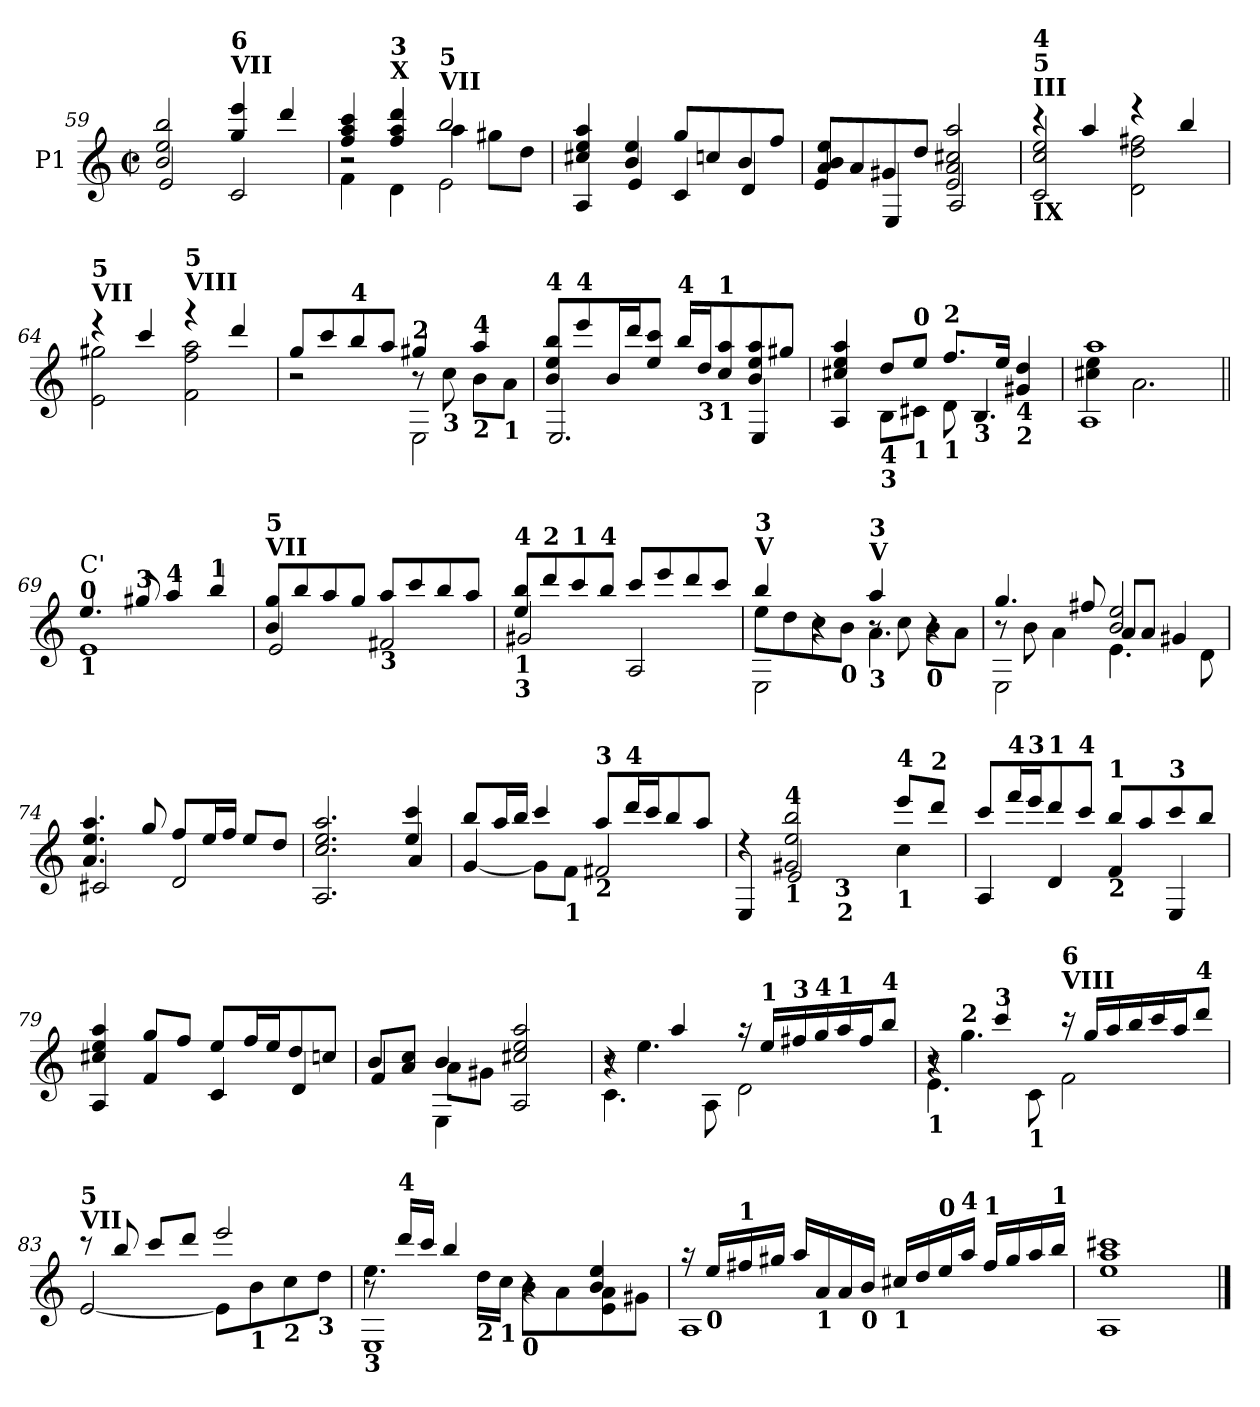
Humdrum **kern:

**kern
*part1
*staff1
*I"P1
*clefG2
*ITrd7c12
*k[]
*C:
*M2/2
*met(c|)
=59
*^
2Bi/ 2ei 2bi	2Ei/
!LO:TX:a:B:t=VII	!
!LO:TX:B:t=6	!
4gi/ 4eei	2Ci/
4ddi/	.
=60	=60
*	*^
4fi/ 4ai 4cci	2r	4Fi\
!LO:TX:a:B:t=X	!	!
!LO:TX:B:t=3	!	!
4fi/ 4ai 4ddi	.	4Di\
!LO:TX:a:B:t=VII	!	!
!LO:TX:B:t=5	!	!
2bi/	4ai\	2Ei\
.	8g#Xi\L	.
.	8di\J	.
*	*v	*v
=61	=61
4c#Xi/ 4ei 4ai	4AAi/
4Bi/ 4ei	4Ei/
8gi/L	4Ci/
8cni/	.
8Bi/	4Di/
8fi/J	.
=62	=62
8Ai/ 8Bi 8eiL	4Ei/
8Ai/	.
8G#Xi/	4EEi/
8di/J	.
2Ei/ 2Ai 2c#Xi 2ai	2AAi/
!!LO:LB:g=z	!!
=63	=63
!LO:TX:a:B:t=III	!
!LO:TX:B:t=5	!
!LO:TX:b:B:t=IX	!
!LO:TX:B:t=4	!
4r	2Ci/ 2ci 2ei
4ai/	.
4r	2Di\ 2di 2f#Xi
4bi/	.
=64	=64
!LO:TX:a:B:t=VII	!
!LO:TX:B:t=5	!
4r	2Ei\ 2g#Xi
4cci/	.
!LO:TX:a:B:t=VIII	!
!LO:TX:B:t=5	!
4r	2Fi\ 2fi 2ai
4ddi/	.
=65	=65
*	*^
8gi/L	2r	2r
8cci/	.	.
!LO:TX:a:B:t=4	!	!
8bi/	.	.
8ai/J	.	.
!LO:TX:a:B:t=2	!	!
4g#Xi/	8r	2EEi\
!	!LO:TX:b:B:t=3	!
.	8ci\	.
!LO:TX:a:B:t=4	!	!
!LO:TX:b:B:t=2	!	!
4ai/	8Bi\L	.
!	!LO:TX:b:B:t=1	!
.	8Ai\J	.
*	*v	*v
!!LO:LB:g=z
=66	=66
!LO:TX:a:B:t=4	!
8Bi/ 8ei 8biL	2.EEi/
!LO:TX:a:B:t=4	!
8eei/	.
16Bi/L	.
16ddi/J	.
8ei/ 8cciJ	.
!LO:TX:a:B:t=4	!
16bi/LL	.
!LO:TX:b:B:t=3	!
16di/J	.
!LO:TX:b:B:t=1	!
!LO:TX:a:B:t=1	!
8ci/ 8ai	.
8Bi/ 8ei 8ai	4EEi/
8g#Xi/J	.
=67	=67
4c#Xi/ 4ei 4ai	4AAi/
!LO:TX:b:B:t=4	!
!LO:TX:b:B:t=3	!
8di/L	8BBi\L
!LO:TX:B:t=0	!
!LO:TX:b:B:t=1	!
8ei/J	8C#Xi\J
!LO:TX:b:B:t=1	!
!LO:TX:a:B:t=2	!
8.fi/L	8Di\
!	!LO:TX:b:B:t=3
.	4.BBi/
16ei/Jk	.
!LO:TX:b:B:t=4	!
!LO:TX:b:B:t=2	!
4G#Xi/ 4di	.
=68	=68
*	*^
1ai	4c#Xi\ 4ei	1AAi
.	2.Ai\	.
*	*v	*v
!!LO:PB:g=z
=69||	=69||
!LO:TX:a:t=C'	!
!LO:TX:a:B:t=0	!
!LO:TX:b:B:t=1	!
4.ei/	1Ei
!LO:TX:a:B:t=3	!
8g#Xi/	.
!LO:TX:a:B:t=4	!
4ai/	.
!LO:TX:a:B:t=1	!
4bi/	.
=70	=70
!LO:TX:a:B:t=VII	!
!LO:TX:B:t=5	!
8Bi/ 8giL	2Ei/
8bi/	.
8ai/	.
8gi/J	.
!LO:TX:b:B:t=3	!
8ai/L	2F#Xi/
8cci/	.
8bi/	.
8ai/J	.
=71	=71
!LO:TX:a:B:t=4	!
!LO:TX:b:B:t=1	!
!LO:TX:b:B:t=3	!
8ei/ 8biL	2G#Xi/
!LO:TX:a:B:t=2	!
8ddi/	.
!LO:TX:a:B:t=1	!
8cci/	.
!LO:TX:a:B:t=4	!
8bi/J	.
8cci/L	2AAi/
8eei/	.
8ddi/	.
8cci/J	.
=72	=72
*	*^
!LO:TX:a:B:t=V	!	!
!LO:TX:B:t=3	!	!
4bi/	8ei\L	2EEi\
.	8di\	.
4r	8ci\	.
!	!LO:TX:b:B:t=0	!
.	8Bi\J	.
!LO:TX:b:B:t=3	!	!
!LO:TX:a:B:t=V	!	!
!LO:TX:B:t=3	!	!
4ai/	8r	4.Ai\
.	8ci\	.
!LO:TX:b:B:t=0	!	!
4r	8Bi\L	.
.	8Ai\J	8ryy
!!LO:LB:g=z	!!	!!
=73	=73	=73
4.gi/	8r	2EEi\
.	8Bi\	.
.	4Ai\	.
8f#Xi/	.	.
2Bi/ 2ei	8Ai/L	4.Ei\
.	8Ai/J	.
.	4G#Xi/	.
.	.	8Di\
*	*v	*v
=74	=74
4.Ai/ 4.ei 4.ai	2C#Xi/
8gi/	.
8fi/L	2Di/
16ei/L	.
16fi/JJ	.
8ei/L	.
8di/J	.
=75	=75
2.ci/ 2.ei 2.ai	2.AAi/
4ei/ 4cci	4Ai/
=76	=76
8bi/L	[4Gi/
16ai/L	.
16bi/JJ	.
4cci/	8Gi\L]
!	!LO:TX:b:B:t=1
.	8Fi\J
!LO:TX:a:B:t=3	!
!LO:TX:b:B:t=2	!
8ai/L	2F#Xi/
!LO:TX:a:B:t=4	!
16ddi/L	.
16cci/J	.
8bi/	.
8ai/J	.
=77	=77
*^	*^
4r	4EEi/	4ryy	4ryy
!LO:TX:b:B:t=1	!	!	!
!LO:TX:a:B:t=4	!	!	!
2G#Xi/ 2ei 2bi	2Ei/	16ryy	16ryy
.	.	32ryy	32ryy
.	.	64ryy	64ryy
.	.	128ryy	128ryy
.	.	512.ryy	256ryy
!	!	!LO:TX:b:B:t=3	!
.	.	2ryy	.
.	.	.	1024ryy
!	!	!	!LO:TX:b:B:t=2
.	.	.	2ryy
!LO:TX:b:B:t=1	!	!	!
!LO:TX:a:B:t=4	!	!	!
8eei/L	4ci\	.	.
.	.	8ryy	.
.	.	.	8ryy
!LO:TX:a:B:t=2	!	!	!
8ddi/J	.	.	.
.	.	256ryy	.
.	.	.	512.ryy
.	.	1024ryy	.
*	*v	*v	*v
!!LO:LB:g=z
=78	=78
8cci/L	4AAi/
!LO:TX:a:B:t=4	!
16ffi/L	.
!LO:TX:a:B:t=3	!
16eei/J	.
!LO:TX:a:B:t=1	!
8ddi/	4Di/
!LO:TX:a:B:t=4	!
8cci/J	.
!LO:TX:a:B:t=1	!
!LO:TX:b:B:t=2	!
8bi/L	4Fi/
8ai/	.
!LO:TX:a:B:t=3	!
8cci/	4EEi/
8bi/J	.
=79	=79
4c#Xi/ 4ei 4ai	4AAi/
8gi/L	4Fi/
8fi/J	.
8ei/L	4Ci/
16fi/L	.
16ei/J	.
8di/	4Di/
8cni/J	.
=80	=80
*	*^
8Bi/L	4ryy	4Fi/
8Ai/ 8ciJ	.	.
4Bi/	8Ai\L	4EEi\
.	8G#Xi\J	.
2c#Xi/ 2ei 2ai	2ryy	2AAi/
=81	=81	=81
4r	8r	4.Ci\
.	4.ei\	.
4ai/	.	.
.	.	8AAi\
16r	2Di\	2ryy
!LO:TX:a:B:t=1	!	!
16ei/LL	.	.
!LO:TX:a:B:t=3	!	!
16f#Xi/	.	.
!LO:TX:a:B:t=4	!	!
16gi/	.	.
!LO:TX:a:B:t=1	!	!
16ai/	.	.
16f#i/J	.	.
!LO:TX:a:B:t=4	!	!
8bi/J	.	.
!!LO:LB:g=z	!!	!!
=82	=82	=82
!LO:TX:b:B:t=1	!	!
4r	8r	4.Ei\
!	!LO:TX:a:B:t=2	!
.	4.gi\	.
!LO:TX:a:B:t=3	!	!
4cci/	.	.
!	!	!LO:TX:b:B:t=1
.	.	8Ci\
!LO:TX:a:B:t=VIII	!	!
!LO:TX:B:t=6	!	!
16r	2Fi\	2ryy
16gi/LL	.	.
16ai/	.	.
16bi/	.	.
16cci/	.	.
16ai/J	.	.
!LO:TX:a:B:t=4	!	!
8ddi/J	.	.
*	*v	*v
=83	=83
!LO:TX:a:B:t=VII	!
!LO:TX:B:t=5	!
8r	[2Ei/
8bi/	.
8cci/L	.
8ddi/J	.
2eei/	8Ei\L]
!	!LO:TX:b:B:t=1
.	8Bi\
!	!LO:TX:b:B:t=2
.	8ci\
!	!LO:TX:b:B:t=3
.	8di\J
!!LO:LB:g=z	!!
=84	=84
*	*^
!LO:TX:b:B:t=3	!	!
8r	4.ei\	1EEi
!LO:TX:a:B:t=4	!	!
16ddi/LL	.	.
16cci/JJ	.	.
4bi/	.	.
!	!LO:TX:b:B:t=2	!
.	16di\LL	.
!	!LO:TX:b:B:t=1	!
.	16ci\JJ	.
!LO:TX:b:B:t=0	!	!
4r	8Bi\L	.
.	8Ai\	.
4Bi/ 4ei	8Ei\ 8Ai	.
.	8G#Xi\J	.
*	*v	*v
=85	=85
16r	1AAi
!LO:TX:b:B:t=0	!
16ei/LL	.
!LO:TX:a:B:t=1	!
16f#Xi/	.
16g#Xi/JJ	.
16ai/LL	.
!LO:TX:b:B:t=1	!
16Ai/	.
16Ai/	.
!LO:TX:b:B:t=0	!
16Bi/JJ	.
!LO:TX:b:B:t=1	!
16c#Xi/LL	.
16di/	.
!LO:TX:a:B:t=0	!
16ei/	.
!LO:TX:a:B:t=4	!
16ai/JJ	.
!LO:TX:a:B:t=1	!
16f#i/LL	.
16g#i/	.
16ai/	.
!LO:TX:a:B:t=1	!
16bi/JJ	.
=86	=86
1ei 1ai 1cc#Xi	1AAi
*v	*v
==
*-
